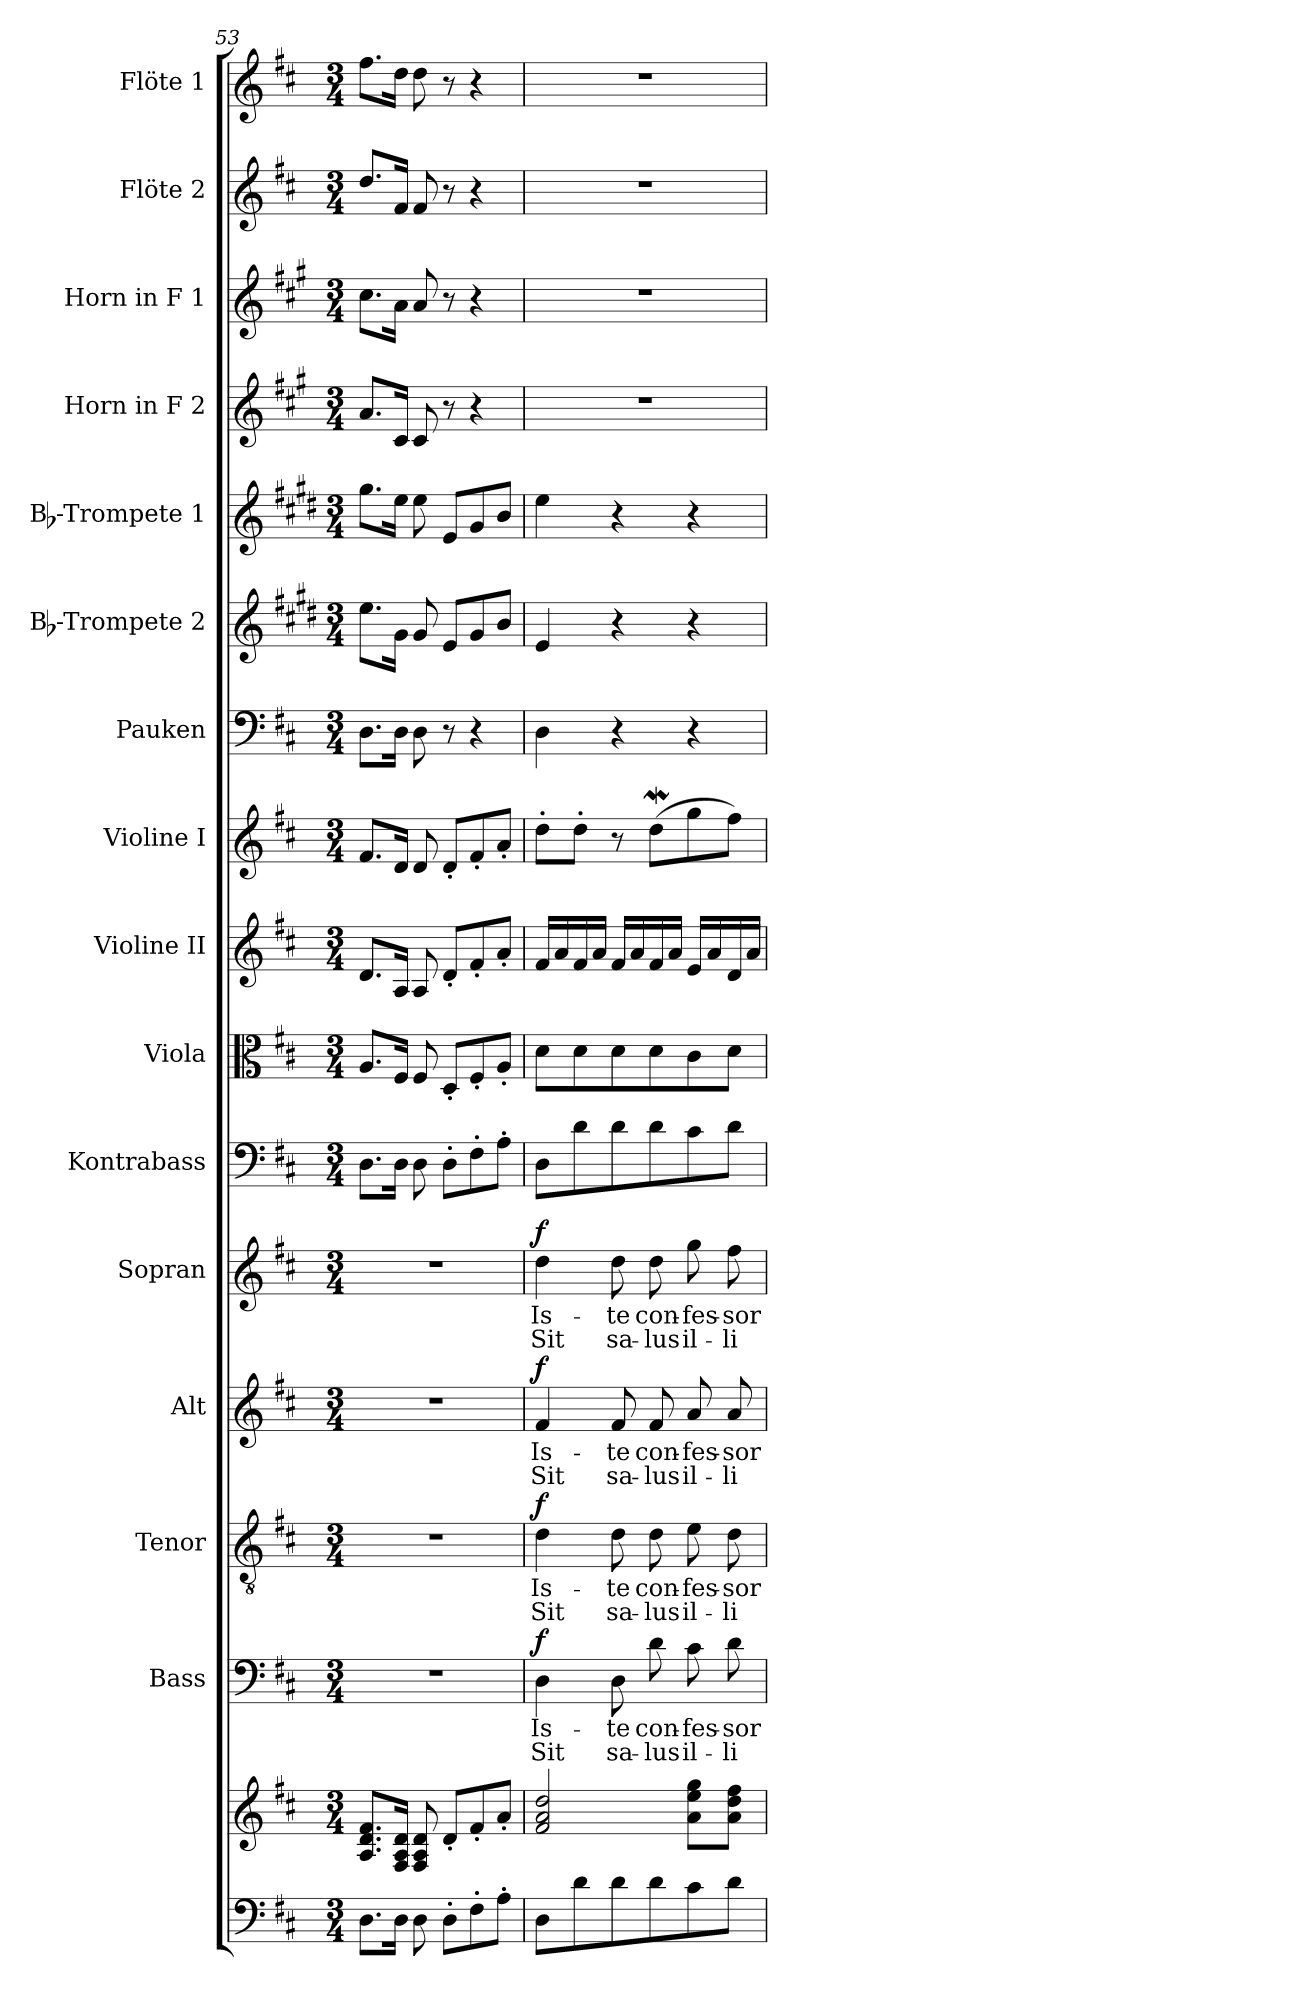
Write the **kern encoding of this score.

**kern	**kern	**kern	**text	**text	**dynam	**kern	**text	**text	**dynam	**kern	**text	**text	**dynam	**kern	**text	**text	**dynam	**kern	**kern	**kern	**kern	**kern	**kern	**kern	**kern	**kern	**kern	**kern
*part16	*part16	*part15	*part15	*part15	*part15	*part14	*part14	*part14	*part14	*part13	*part13	*part13	*part13	*part12	*part12	*part12	*part12	*part11	*part10	*part9	*part8	*part7	*part6	*part5	*part4	*part3	*part2	*part1
*staff17	*staff16	*staff15	*staff15	*staff15	*staff15	*staff14	*staff14	*staff14	*staff14	*staff13	*staff13	*staff13	*staff13	*staff12	*staff12	*staff12	*staff12	*staff11	*staff10	*staff9	*staff8	*staff7	*staff6	*staff5	*staff4	*staff3	*staff2	*staff1
*	*	*I"Bass	*	*	*	*I"Tenor	*	*	*	*I"Alt	*	*	*	*I"Sopran	*	*	*	*I"Kontrabass	*I"Viola	*I"Violine II	*I"Violine I	*I"Pauken	*I"Bb-Trompete 2	*I"Bb-Trompete 1	*I"Horn in F 2	*I"Horn in F 1	*I"Flöte 2	*I"Flöte 1
*	*	*I'B.	*	*	*	*I'T.	*	*	*	*I'A.	*	*	*	*I'S.	*	*	*	*I'Kb.	*I'Vla.	*I'Vl. II	*I'Vl. I	*I'Pk.	*I'Bb Trp. 2	*I'Bb Trp. 1	*	*	*I'Fl. 2	*I'Fl. 1
*clefF4	*clefG2	*clefF4	*	*	*	*clefGv2	*	*	*	*clefG2	*	*	*	*clefG2	*	*	*	*clefF4	*clefC3	*clefG2	*clefG2	*clefF4	*clefG2	*clefG2	*clefG2	*clefG2	*clefG2	*clefG2
*	*	*	*	*	*	*	*	*	*	*	*	*	*	*	*	*	*	*ITrd7c12	*	*	*	*	*ITrd1c2	*ITrd1c2	*ITrd4c7	*ITrd4c7	*	*
*k[f#c#]	*k[f#c#]	*k[f#c#]	*	*	*	*k[f#c#]	*	*	*	*k[f#c#]	*	*	*	*k[f#c#]	*	*	*	*k[f#c#]	*k[f#c#]	*k[f#c#]	*k[f#c#]	*k[f#c#]	*k[f#c#]	*k[f#c#]	*k[f#c#]	*k[f#c#]	*k[f#c#]	*k[f#c#]
*D:	*D:	*D:	*	*	*	*D:	*	*	*	*D:	*	*	*	*D:	*	*	*	*D:	*D:	*D:	*D:	*D:	*D:	*D:	*D:	*D:	*D:	*D:
*M3/4	*M3/4	*M3/4	*	*	*	*M3/4	*	*	*	*M3/4	*	*	*	*M3/4	*	*	*	*M3/4	*M3/4	*M3/4	*M3/4	*M3/4	*M3/4	*M3/4	*M3/4	*M3/4	*M3/4	*M3/4
=53	=53	=53	=53	=53	=53	=53	=53	=53	=53	=53	=53	=53	=53	=53	=53	=53	=53	=53	=53	=53	=53	=53	=53	=53	=53	=53	=53	=53
8.D\L	8.A/ 8.d/ 8.f#/L	2.r	.	.	.	2.r	.	.	.	2.r	.	.	.	2.r	.	.	.	8.DD\L	8.A/L	8.d/L	8.f#/L	8.D\L	8.dd\L	8.ff#\L	8.d/L	8.f#\L	8.dd/L	8.ff#\L
16D\Jk	16F#/ 16A/ 16d/Jk	.	.	.	.	.	.	.	.	.	.	.	.	.	.	.	.	16DD\Jk	16F#/Jk	16A/Jk	16d/Jk	16D\Jk	16f#\Jk	16dd\Jk	16F#/Jk	16d\Jk	16f#/Jk	16dd\Jk
8D\	8F#/ 8A/ 8d/	.	.	.	.	.	.	.	.	.	.	.	.	.	.	.	.	8DD\	8F#/	8A/	8d/	8D\	8f#/	8dd\	8F#/	8d/	8f#/	8dd\
8D'>\L	8d'</L	.	.	.	.	.	.	.	.	.	.	.	.	.	.	.	.	8DD'>\L	8D'</L	8d'</L	8d'</L	8r	8d/L	8d/L	8r	8r	8r	8r
8F#'>\	8f#'</	.	.	.	.	.	.	.	.	.	.	.	.	.	.	.	.	8FF#'>\	8F#'</	8f#'</	8f#'</	4r	8f#/	8f#/	4r	4r	4r	4r
8A'>\J	8a'</J	.	.	.	.	.	.	.	.	.	.	.	.	.	.	.	.	8AA'>\J	8A'</J	8a'</J	8a'</J	.	8a/J	8a/J	.	.	.	.
=54	=54	=54	=54	=54	=54	=54	=54	=54	=54	=54	=54	=54	=54	=54	=54	=54	=54	=54	=54	=54	=54	=54	=54	=54	=54	=54	=54	=54
!	!	!	!LO:LY:b	!LO:LY:b	!LO:DY:a	!	!LO:LY:b	!LO:LY:b	!LO:DY:a	!	!LO:LY:b	!LO:LY:b	!LO:DY:a	!	!LO:LY:b	!LO:LY:b	!LO:DY:a	!	!	!	!	!	!	!	!	!	!	!
8D\L	2f#/ 2a/ 2dd/	4D\	Is-	Sit	f	4d\	Is-	Sit	f	4f#/	Is-	Sit	f	4dd\	Is-	Sit	f	8DD\L	8d\L	16f#/LL	8dd'>\L	4D\	4d/	4dd\	2.r	2.r	2.r	2.r
.	.	.	.	.	.	.	.	.	.	.	.	.	.	.	.	.	.	.	.	16a/	.	.	.	.	.	.	.	.
8d\	.	.	.	.	.	.	.	.	.	.	.	.	.	.	.	.	.	8D\	8d\	16f#/	8dd'>\J	.	.	.	.	.	.	.
.	.	.	.	.	.	.	.	.	.	.	.	.	.	.	.	.	.	.	.	16a/JJ	.	.	.	.	.	.	.	.
!	!	!	!LO:LY:b	!LO:LY:b	!	!	!LO:LY:b	!LO:LY:b	!	!	!LO:LY:b	!LO:LY:b	!	!	!LO:LY:b	!LO:LY:b	!	!	!	!	!	!	!	!	!	!	!	!
8d\	.	8D\	-te	sa-	.	8d\	-te	sa-	.	8f#/	-te	sa-	.	8dd\	-te	sa-	.	8D\	8d\	16f#/LL	8r	4r	4r	4r	.	.	.	.
.	.	.	.	.	.	.	.	.	.	.	.	.	.	.	.	.	.	.	.	16a/	.	.	.	.	.	.	.	.
!	!	!	!LO:LY:b	!LO:LY:b	!	!	!LO:LY:b	!LO:LY:b	!	!	!LO:LY:b	!LO:LY:b	!	!	!LO:LY:b	!LO:LY:b	!	!	!	!	!	!	!	!	!	!	!	!
8d\	.	8d\	con-	-lus	.	8d\	con-	-lus	.	8f#/	con-	-lus	.	8dd\	con-	-lus	.	8D\	8d\	16f#/	(>8ddw\L	.	.	.	.	.	.	.
.	.	.	.	.	.	.	.	.	.	.	.	.	.	.	.	.	.	.	.	16a/JJ	.	.	.	.	.	.	.	.
!	!	!	!LO:LY:b	!LO:LY:b	!	!	!LO:LY:b	!LO:LY:b	!	!	!LO:LY:b	!LO:LY:b	!	!	!LO:LY:b	!LO:LY:b	!	!	!	!	!	!	!	!	!	!	!	!
8c#\	8a\ 8ee\ 8gg\L	8c#\	-fes-	il-	.	8e\	-fes-	il-	.	8a/	-fes-	il-	.	8gg\	-fes-	il-	.	8C#\	8c#\	16e/LL	8gg\	4r	4r	4r	.	.	.	.
.	.	.	.	.	.	.	.	.	.	.	.	.	.	.	.	.	.	.	.	16a/	.	.	.	.	.	.	.	.
!	!	!	!LO:LY:b	!LO:LY:b	!	!	!LO:LY:b	!LO:LY:b	!	!	!LO:LY:b	!LO:LY:b	!	!	!LO:LY:b	!LO:LY:b	!	!	!	!	!	!	!	!	!	!	!	!
8d\J	8a\ 8dd\ 8ff#\J	8d\	-sor	-li	.	8d\	-sor	-li	.	8a/	-sor	-li	.	8ff#\	-sor	-li	.	8D\J	8d\J	16d/	8ff#\J)	.	.	.	.	.	.	.
.	.	.	.	.	.	.	.	.	.	.	.	.	.	.	.	.	.	.	.	16a/JJ	.	.	.	.	.	.	.	.
=	=	=	=	=	=	=	=	=	=	=	=	=	=	=	=	=	=	=	=	=	=	=	=	=	=	=	=	=
*-	*-	*-	*-	*-	*-	*-	*-	*-	*-	*-	*-	*-	*-	*-	*-	*-	*-	*-	*-	*-	*-	*-	*-	*-	*-	*-	*-	*-
